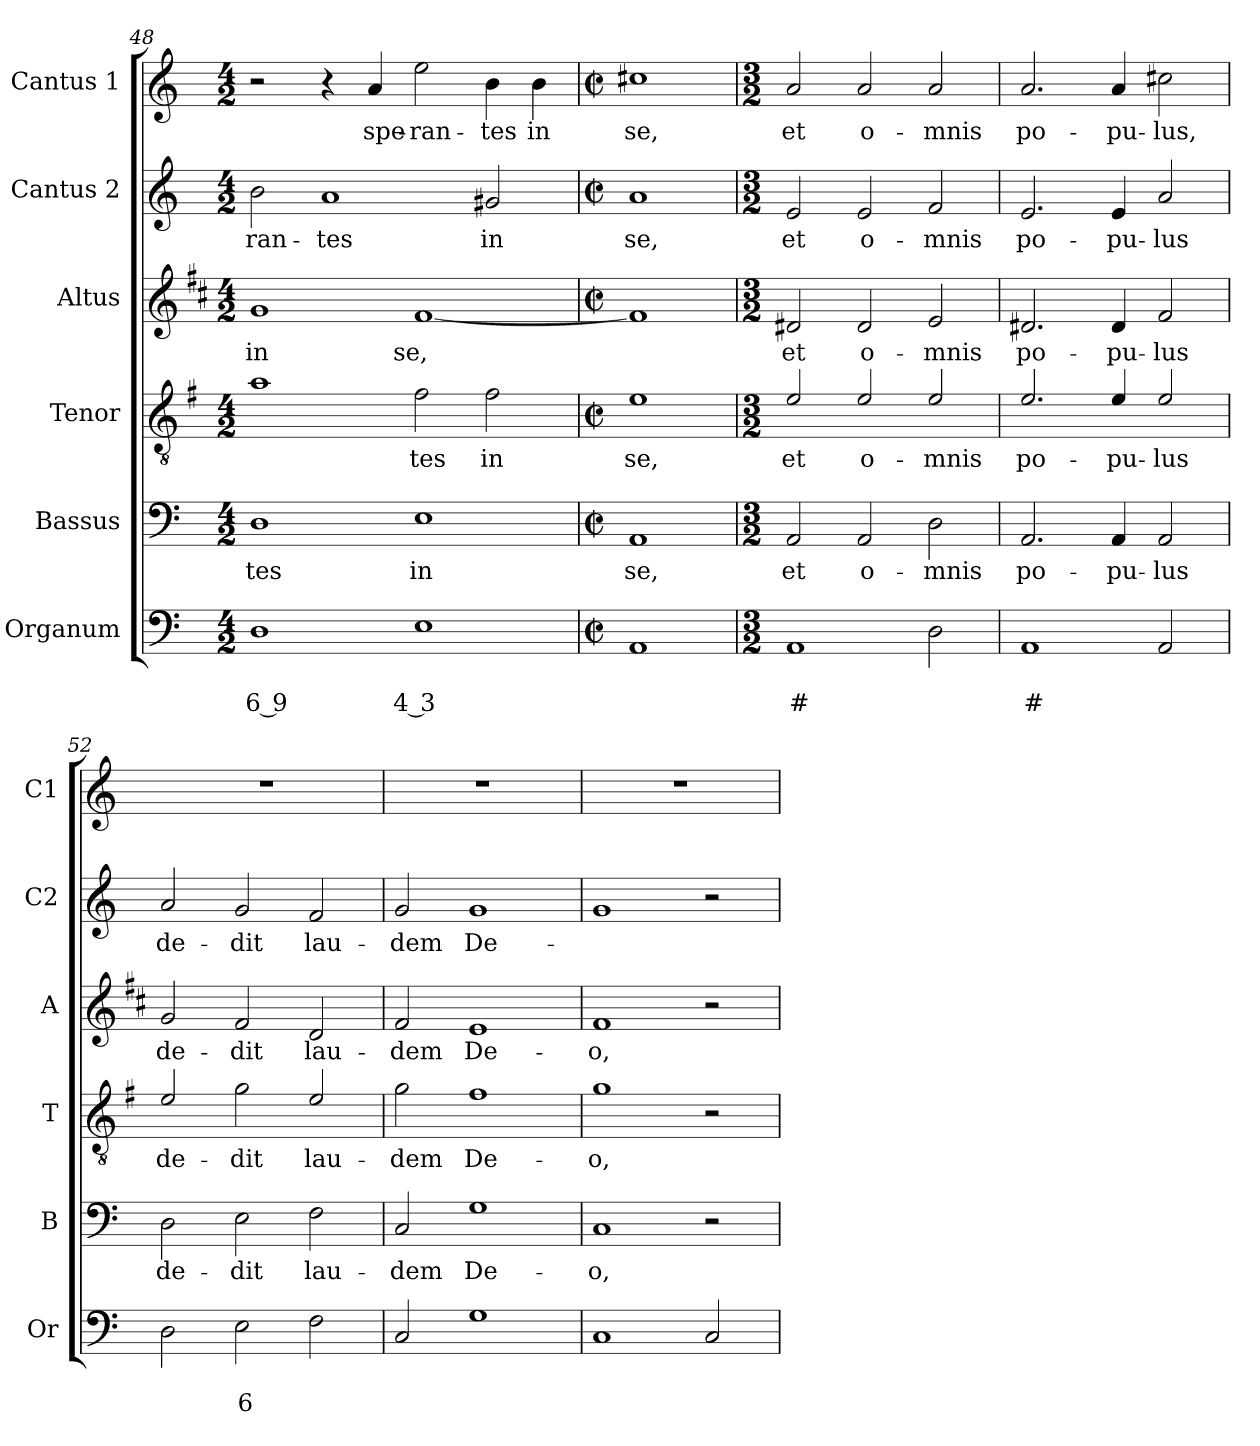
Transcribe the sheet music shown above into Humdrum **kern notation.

**kern	**text	**text	**kern	**text	**kern	**text	**kern	**text	**kern	**text	**kern	**text
*part6	*part6	*part6	*part5	*part5	*part4	*part4	*part3	*part3	*part2	*part2	*part1	*part1
*staff6	*staff6	*staff6	*staff5	*staff5	*staff4	*staff4	*staff3	*staff3	*staff2	*staff2	*staff1	*staff1
*I"Organum	*	*	*I"Bassus	*	*I"Tenor	*	*I"Altus	*	*I"Cantus 2	*	*I"Cantus 1	*
*I'Or	*	*	*I'B	*	*I'T	*	*I'A	*	*I'C2	*	*I'C1	*
*clefF4	*	*	*clefF4	*	*clefGv2	*	*clefG2	*	*clefG2	*	*clefG2	*
*	*	*	*	*	*ITrd4c7	*	*ITrd1c2	*	*	*	*	*
*k[]	*	*	*k[]	*	*k[]	*	*k[]	*	*k[]	*	*k[]	*
*C:	*	*	*C:	*	*C:	*	*C:	*	*C:	*	*C:	*
*M4/2	*	*	*M4/2	*	*M4/2	*	*M4/2	*	*M4/2	*	*M4/2	*
=48	=48	=48	=48	=48	=48	=48	=48	=48	=48	=48	=48	=48
!	!	!LO:LY:b	!	!LO:LY:b	!	!	!	!LO:LY:b	!	!LO:LY:b	!	!
1D	.	6 9	1D	-tes	1d	.	1f	in	2b\	-ran-	2r	.
!	!	!	!	!	!	!	!	!	!	!LO:LY:b	!	!
.	.	.	.	.	.	.	.	.	1a	-tes	4r	.
!	!	!	!	!	!	!	!	!	!	!	!	!LO:LY:b
.	.	.	.	.	.	.	.	.	.	.	4a/	spe-
!	!	!LO:LY:b	!	!LO:LY:b	!	!LO:LY:b	!	!LO:LY:b	!	!	!	!LO:LY:b
1E	.	4 3	1E	in	2B\	-tes	[1e	se,	.	.	2ee\	-ran-
!	!	!	!	!	!	!LO:LY:b	!	!	!	!LO:LY:b	!	!LO:LY:b
.	.	.	.	.	2B\	in	.	.	2g#X/	in	4b\	-tes
!	!	!	!	!	!	!	!	!	!	!	!	!LO:LY:b
.	.	.	.	.	.	.	.	.	.	.	4b\	in
=49	=49	=49	=49	=49	=49	=49	=49	=49	=49	=49	=49	=49
*M2/2	*	*	*M2/2	*	*M2/2	*	*M2/2	*	*M2/2	*	*M2/2	*
*met(c|)	*	*	*met(c|)	*	*met(c|)	*	*met(c|)	*	*met(c|)	*	*met(c|)	*
!	!	!	!	!LO:LY:b	!	!LO:LY:b	!	!	!	!LO:LY:b	!	!LO:LY:b
1AA	.	.	1AA	se,	1A	se,	1e]	.	1a	se,	1cc#X	se,
!!LO:LB:g=z
=50	=50	=50	=50	=50	=50	=50	=50	=50	=50	=50	=50	=50
*M3/2	*	*	*M3/2	*	*M3/2	*	*M3/2	*	*M3/2	*	*M3/2	*
!	!	!LO:LY:b	!	!LO:LY:b	!	!LO:LY:b	!	!LO:LY:b	!	!LO:LY:b	!	!LO:LY:b
1AA	.	#	2AA/	et	2A/	et	2c#X/	et	2e/	et	2a/	et
!	!	!	!	!LO:LY:b	!	!LO:LY:b	!	!LO:LY:b	!	!LO:LY:b	!	!LO:LY:b
.	.	.	2AA/	o-	2A/	o-	2c#/	o-	2e/	o-	2a/	o-
!	!	!	!	!LO:LY:b	!	!LO:LY:b	!	!LO:LY:b	!	!LO:LY:b	!	!LO:LY:b
2D\	.	.	2D\	-mnis	2A/	-mnis	2d/	-mnis	2f/	-mnis	2a/	-mnis
=51	=51	=51	=51	=51	=51	=51	=51	=51	=51	=51	=51	=51
!	!	!LO:LY:b	!	!LO:LY:b	!	!LO:LY:b	!	!LO:LY:b	!	!LO:LY:b	!	!LO:LY:b
1AA	.	#	2.AA/	po-	2.A/	po-	2.c#X/	po-	2.e/	po-	2.a/	po-
!	!	!	!	!LO:LY:b	!	!LO:LY:b	!	!LO:LY:b	!	!LO:LY:b	!	!LO:LY:b
.	.	.	4AA/	-pu-	4A/	-pu-	4c#/	-pu-	4e/	-pu-	4a/	-pu-
!	!	!	!	!LO:LY:b	!	!LO:LY:b	!	!LO:LY:b	!	!LO:LY:b	!	!LO:LY:b
2AA/	.	.	2AA/	-lus	2A/	-lus	2e/	-lus	2a/	-lus	2cc#X\	-lus,
=52	=52	=52	=52	=52	=52	=52	=52	=52	=52	=52	=52	=52
!	!	!	!	!LO:LY:b	!	!LO:LY:b	!	!LO:LY:b	!	!LO:LY:b	!	!
2D\	.	.	2D\	de-	2A/	de-	2f/	de-	2a/	de-	1.r	.
!	!	!LO:LY:b	!	!LO:LY:b	!	!LO:LY:b	!	!LO:LY:b	!	!LO:LY:b	!	!
2E\	.	6	2E\	-dit	2c\	-dit	2e/	-dit	2g/	-dit	.	.
!	!	!	!	!LO:LY:b	!	!LO:LY:b	!	!LO:LY:b	!	!LO:LY:b	!	!
2F\	.	.	2F\	lau-	2A/	lau-	2c/	lau-	2f/	lau-	.	.
=53	=53	=53	=53	=53	=53	=53	=53	=53	=53	=53	=53	=53
!	!	!	!	!LO:LY:b	!	!LO:LY:b	!	!LO:LY:b	!	!LO:LY:b	!	!
2C/	.	.	2C/	-dem	2c\	-dem	2e/	-dem	2g/	-dem	1.r	.
!	!	!	!	!LO:LY:b	!	!LO:LY:b	!	!LO:LY:b	!	!LO:LY:b	!	!
1G	.	.	1G	De-	1B	De-	1d	De-	1g	De-	.	.
=54	=54	=54	=54	=54	=54	=54	=54	=54	=54	=54	=54	=54
!	!	!	!	!LO:LY:b	!	!LO:LY:b	!	!LO:LY:b	!	!	!	!
1C	.	.	1C	-o,	1c	-o,	1e	-o,	1g	.	1.r	.
2C/	.	.	2r	.	2r	.	2r	.	2r	.	.	.
=	=	=	=	=	=	=	=	=	=	=	=	=
*-	*-	*-	*-	*-	*-	*-	*-	*-	*-	*-	*-	*-
